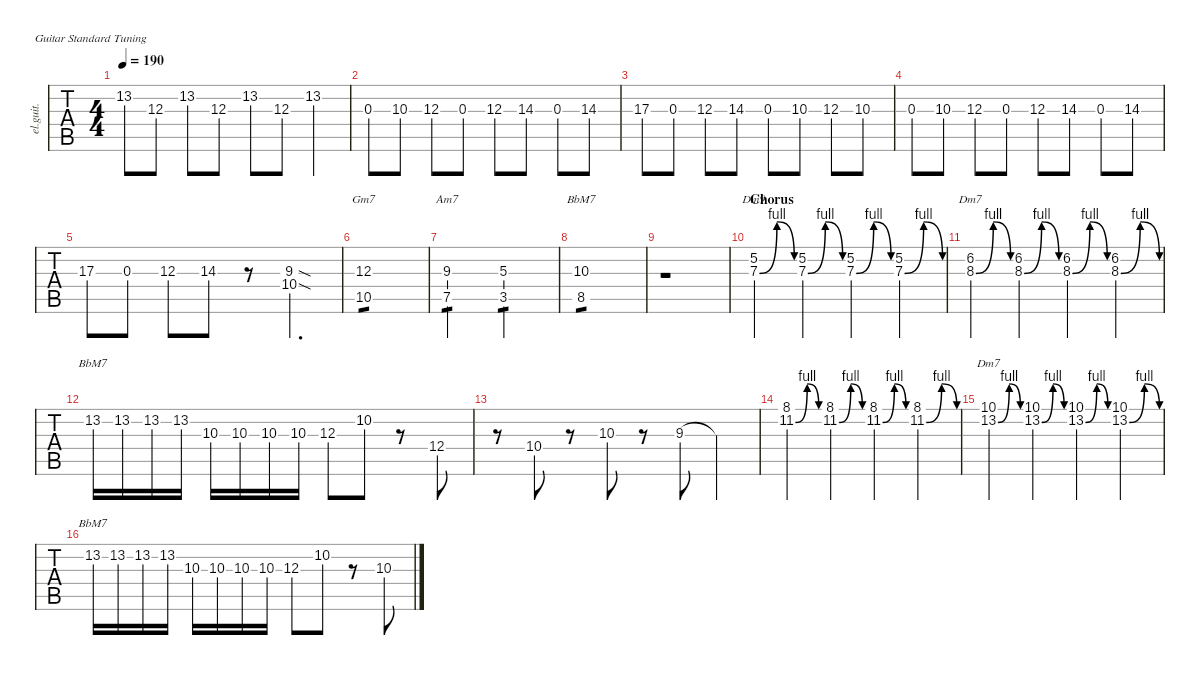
\defaultSystemsLayout 4
\hideDynamics
\bracketExtendMode nobrackets
\track ("後藤ひとり" "el.guit.") {instrument electricguitarclean}
\staff {tabs}
\tuning (E4 B3 G3 D3 A2 E2)
\chord ("Gm7" x x 12 x 10 x) {firstfret 10 showdiagram false showfingering false}
\chord ("Am7" x x 9 x 7 x) {firstfret 7 showdiagram false showfingering false}
\chord ("BbM7" x x 10 x 8 x) {firstfret 8 showdiagram false showfingering false}
\chord ("Dm9" x 5 7 x x x) {firstfret 5 showdiagram false showfingering false}
\chord ("Dm7" x 6 8 x x x) {firstfret 6 showdiagram false showfingering false}
\chord ("BbM7" x 13 x x x x) {firstfret 13 showdiagram false showfingering false}
\chord ("Dm7" 10 13 x x x x) {firstfret 10 showdiagram false showfingering false}
\ts (4 4)
\tempo 190
\clef g2
\ks c
13.2.8{dy mf beam Down} 12.3.8{beam Down} 13.2.8{beam Down} 12.3.8{beam Down} 13.2.8{beam Down} 12.3.8{beam Down} 13.2.4{beam Down} |
0.3.8{beam Down} 10.3.8{beam Down} 12.3.8{beam Down} 0.3.8{beam Down} 12.3.8{beam Down} 14.3.8{beam Down} 0.3.8{beam Down} 14.3.8{beam Down} |
17.3.8{beam Down} 0.3.8{beam Down} 12.3.8{beam Down} 14.3.8{beam Down} 0.3.8{beam Down} 10.3.8{beam Down} 12.3.8{beam Down} 10.3.8{beam Down} |
0.3.8{beam Down} 10.3.8{beam Down} 12.3.8{beam Down} 0.3.8{beam Down} 12.3.8{beam Down} 14.3.8{beam Down} 0.3.8{beam Down} 14.3.8{beam Down} |
17.3.8{beam Down} 0.3.8{beam Down} 12.3.8{beam Down} 14.3.8{beam Down} r.8{beam Down} (9.3{sod} 10.4{sod}).4{d beam Down} |
(12.3 10.5).1{ch "Gm7" tp 1 beam Down} |
(7.5 9.3).2{ch "Am7" tp 1 beam Up} (5.3 3.5).2{tp 1 beam Up} |
(8.5 10.3).1{ch "BbM7" tp 1 beam Down} |
r.1{beam Down} |
\section ("" "Chorus")
(5.2 7.3{be (bendrelease 0 0 10.2 4 20.4 4 30 0)}).4{ch "Dm9" beam Down} (5.2 7.3{be (bendrelease 0 0 10.2 4 20.4 4 30 0)}).4{beam Down} (5.2 7.3{be (bendrelease 0 0 10.2 4 20.4 4 30 0)}).4{beam Down} (5.2 7.3{be (bendrelease 0 0 10.2 4 20.4 4 30 0)}).4{beam Down} |
(6.2 8.3{be (bendrelease 0 0 10.2 4 20.4 4 30 0) acc #}).4{ch "Dm7" beam Down} (6.2 8.3{be (bendrelease 0 0 10.2 4 20.4 4 30 0) acc #}).4{beam Down} (6.2 8.3{be (bendrelease 0 0 10.2 4 20.4 4 30 0) acc #}).4{beam Down} (6.2 8.3{be (bendrelease 0 0 10.2 4 20.4 4 30 0) acc #}).4{beam Down} |
13.2.16{ch "BbM7" beam Down} 13.2.16{beam Down} 13.2.16{beam Down} 13.2.16{beam Down} 10.3.16{beam Down} 10.3.16{beam Down} 10.3.16{beam Down} 10.3.16{beam Down} 12.3.8{beam Down} 10.2.8{beam Down} r.8{beam Down} 12.4.8{beam Down} |
r.8{beam Down} 10.4.8{beam Down} r.8{beam Down} 10.3.8{beam Down} r.8{beam Down} 9.3.8{beam Down} 9.3{t}.4{beam Down} |
(8.1 11.2{be (bendrelease 0 0 10.2 4 20.4 4 30 0) acc #}).4{beam Down} (8.1 11.2{be (bendrelease 0 0 10.2 4 20.4 4 30 0) acc #}).4{beam Down} (8.1 11.2{be (bendrelease 0 0 10.2 4 20.4 4 30 0) acc #}).4{beam Down} (8.1 11.2{be (bendrelease 0 0 10.2 4 20.4 4 30 0) acc #}).4{beam Down} |
(10.1 13.2{be (bendrelease 0 0 10.2 4 20.4 4 30 0)}).4{ch "Dm7" beam Down} (10.1 13.2{be (bendrelease 0 0 10.2 4 20.4 4 30 0)}).4{beam Down} (10.1 13.2{be (bendrelease 0 0 10.2 4 20.4 4 30 0)}).4{beam Down} (10.1 13.2{be (bendrelease 0 0 10.2 4 20.4 4 30 0)}).4{beam Down} |
13.2.16{ch "BbM7" beam Down} 13.2.16{beam Down} 13.2.16{beam Down} 13.2.16{beam Down} 10.3.16{beam Down} 10.3.16{beam Down} 10.3.16{beam Down} 10.3.16{beam Down} 12.3.8{beam Down} 10.2.8{beam Down} r.8{beam Down} 10.3.8{beam Down}
